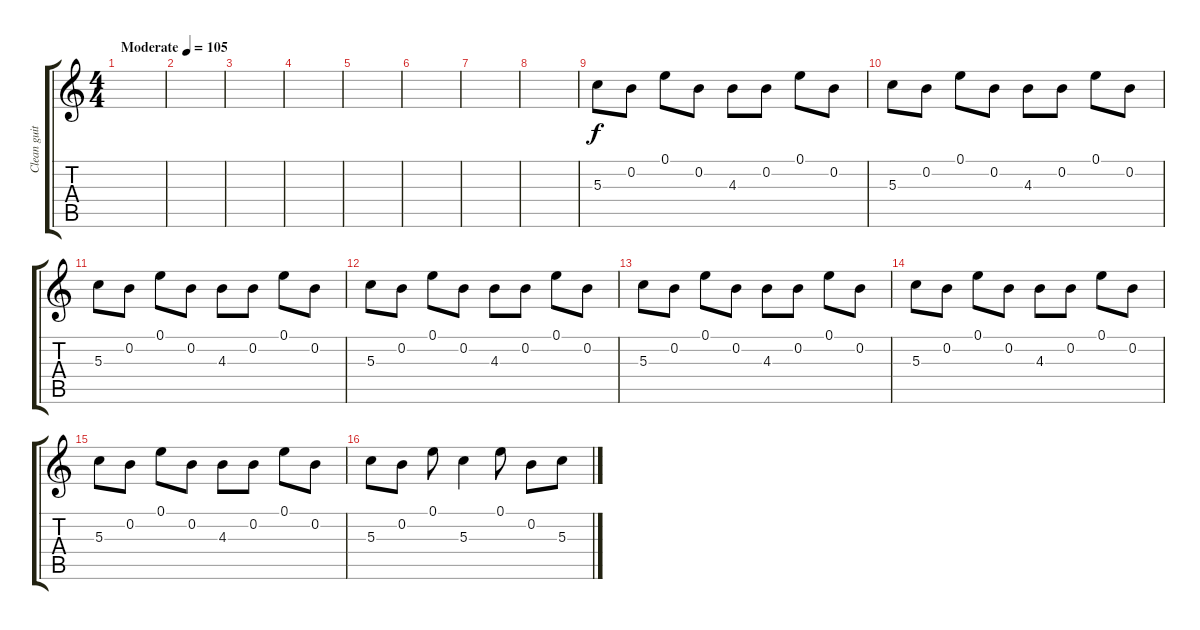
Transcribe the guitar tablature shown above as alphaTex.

\track ("Clean guitar" "Clean guit") {instrument electricguitarclean}
\staff {score tabs}
\tuning (E4 B3 G3 D3 A2 E2) {hide}
\ts (4 4)
\tempo (105 "Moderate")
\clef g2
\ks c
|
|
|
|
|
|
|
|
5.3.8 0.2.8 0.1.8 0.2.8 4.3.8 0.2.8 0.1.8 0.2.8 |
5.3.8 0.2.8 0.1.8 0.2.8 4.3.8 0.2.8 0.1.8 0.2.8 |
5.3.8 0.2.8 0.1.8 0.2.8 4.3.8 0.2.8 0.1.8 0.2.8 |
5.3.8 0.2.8 0.1.8 0.2.8 4.3.8 0.2.8 0.1.8 0.2.8 |
5.3.8 0.2.8 0.1.8 0.2.8 4.3.8 0.2.8 0.1.8 0.2.8 |
5.3.8 0.2.8 0.1.8 0.2.8 4.3.8 0.2.8 0.1.8 0.2.8 |
5.3.8 0.2.8 0.1.8 0.2.8 4.3.8 0.2.8 0.1.8 0.2.8 |
5.3.8 0.2.8 0.1.8 5.3.4 0.1.8 0.2.8 5.3.8
